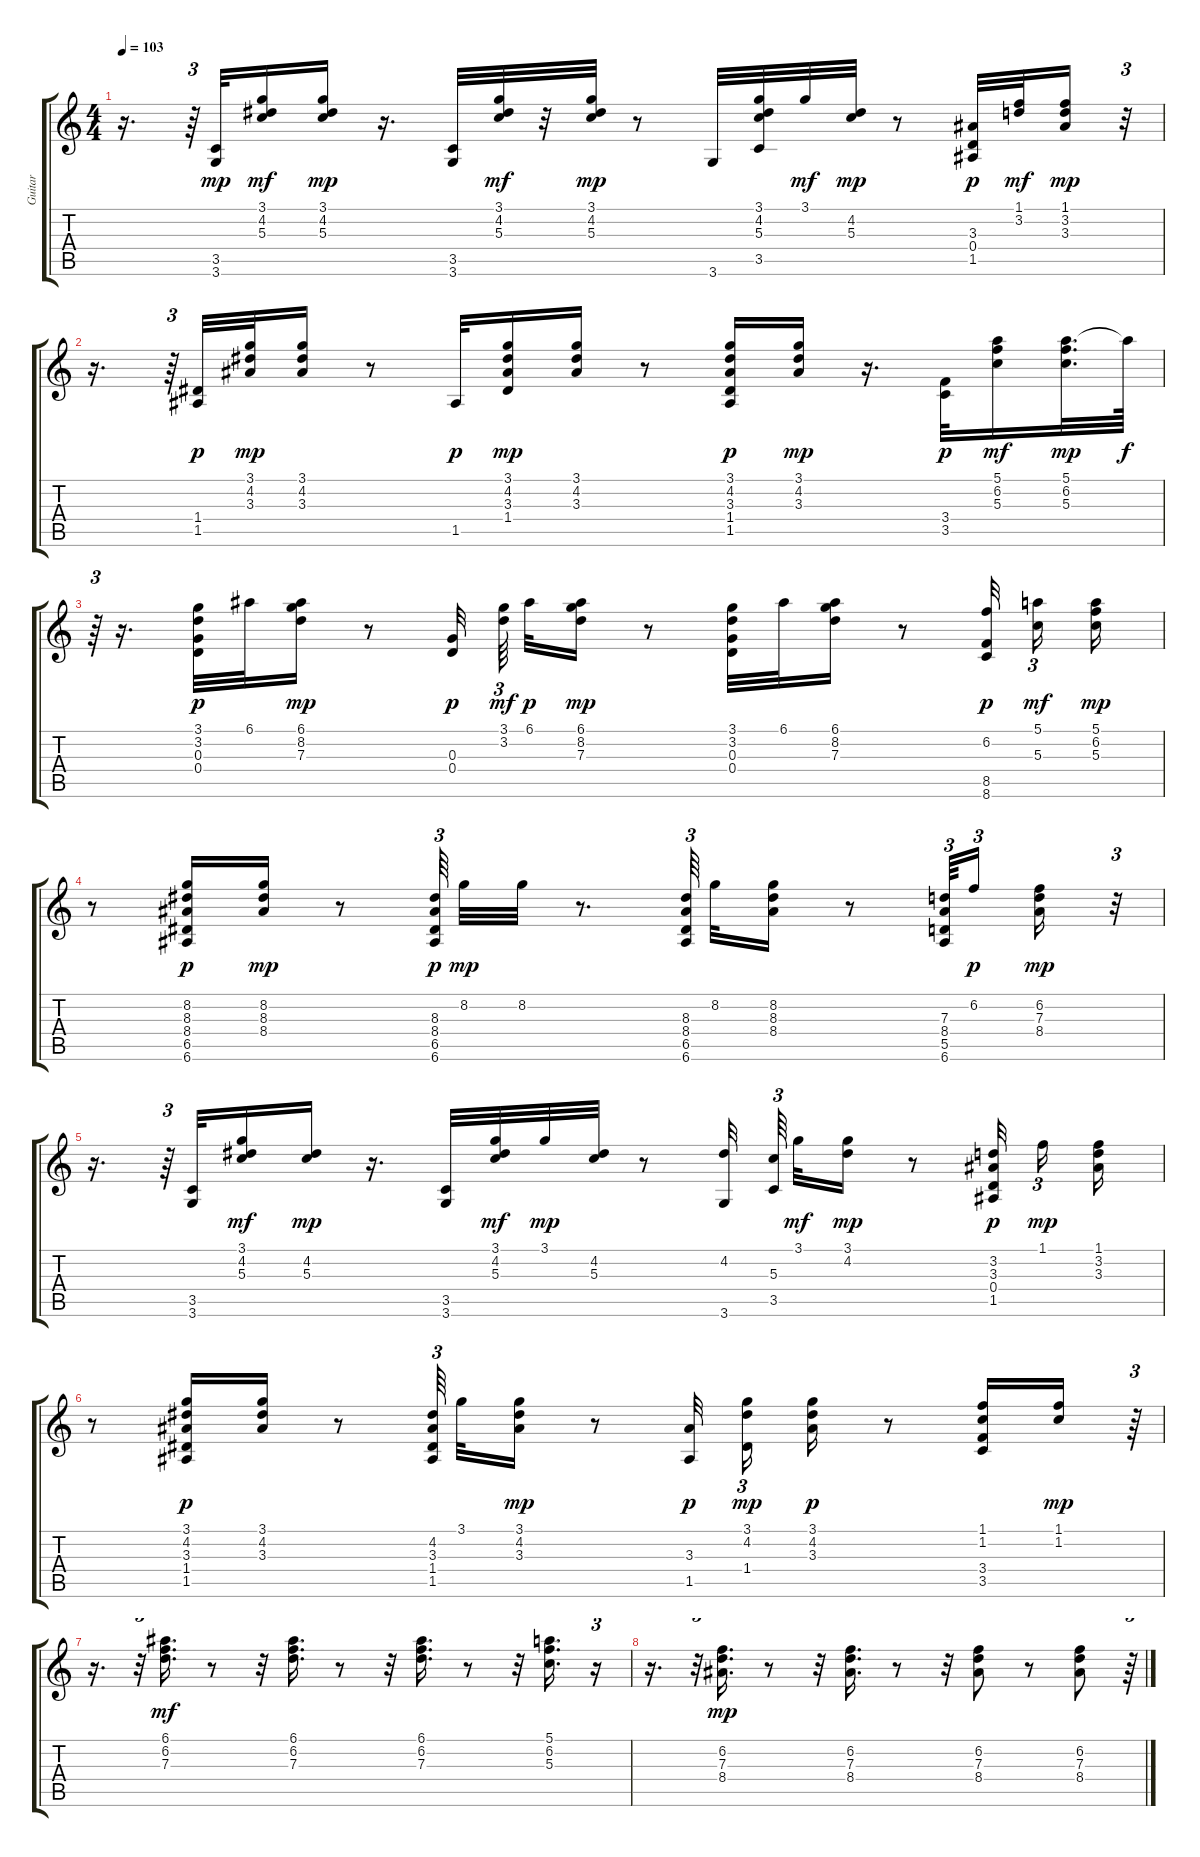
\track ("Guitar" "Guitar") {instrument acousticguitarsteel}
\staff {score tabs}
\tuning (E4 B3 G3 D3 A2 E2) {hide}
\ts (4 4)
\tempo 103
\clef g2
\ks c
r.16{d dy mp} r.64{tu (3 2)} (3.5 3.6).32 (3.1 4.2 5.3).16{dy mf} (3.1 4.2 5.3).16{dy mp} r.16{d} (3.5 3.6).32 (3.1 4.2 5.3).32{dy mf} r.32 (3.1 4.2 5.3).32{dy mp} r.8 3.6.32 (3.1 4.2 5.3 3.5).32 3.1.32{dy mf} (4.2 5.3).32{dy mp} r.8 (3.3 0.4 1.5).32{dy p} (1.1 3.2).32{dy mf} (1.1 3.2 3.3).16{dy mp} r.32{tu (3 2)} |
r.16{d} r.64{tu (3 2)} (1.4 1.5).32{dy p} (3.1 4.2 3.3).32{dy mp} (3.1 4.2 3.3).16 r.8 1.5.32{dy p} (3.1 4.2 3.3 1.4).16{dy mp} (3.1 4.2 3.3).16 r.8 (3.1 4.2 3.3 1.4 1.5).16{dy p} (3.1 4.2 3.3).16{dy mp} r.16{d} (3.4 3.5).32{dy p} (5.1 6.2 5.3).16{dy mf} (5.1 6.2 5.3).32{d dy mp} 5.1{t}.64{dy f} |
r.64{tu (3 2)} r.16{d} (3.1 3.2 0.3 0.4).32{dy p} 6.1.32 (6.1 8.2 7.3).16{dy mp} r.8 (0.3 0.4).32{dy p beam splitsecondary} (3.1 3.2).64{tu (3 2) dy mf beam splitsecondary} 6.1.32{dy p} (6.1 8.2 7.3).16{dy mp} r.8 (3.1 3.2 0.3 0.4).32 6.1.32 (6.1 8.2 7.3).16 r.8 (6.2 8.5 8.6).32{dy p beam splitsecondary} (5.1 5.3).16{tu (3 2) dy mf} (5.1 6.2 5.3).16{dy mp} |
r.8 (8.2 8.3 8.4 6.5 6.6).16{dy p} (8.2 8.3 8.4).16{dy mp} r.8 (8.3 8.4 6.5 6.6).64{tu (3 2) dy p beam splitsecondary} 8.2.32{dy mp} 8.2.32 r.8{d} (8.3 8.4 6.5 6.6).64{tu (3 2) beam splitsecondary} 8.2.32 (8.2 8.3 8.4).16 r.8 (7.3 8.4 5.5 6.6).64{tu (3 2)} 6.2.16{tu (3 2) dy p beam splitsecondary} (6.2 7.3 8.4).16{dy mp} r.32{tu (3 2)} |
r.16{d} r.64{tu (3 2)} (3.5 3.6).32 (3.1 4.2 5.3).16{dy mf} (4.2 5.3).16{dy mp} r.16{d} (3.5 3.6).32 (3.1 4.2 5.3).32{dy mf} 3.1.32{dy mp} (4.2 5.3).32 r.8 (4.2 3.6).32{beam splitsecondary} (5.3 3.5).64{tu (3 2) beam splitsecondary} 3.1.32{dy mf} (3.1 4.2).16{dy mp} r.8 (3.2 3.3 0.4 1.5).32{dy p beam splitsecondary} 1.1.16{tu (3 2) dy mp} (1.1 3.2 3.3).16 |
r.8 (3.1 4.2 3.3 1.4 1.5).16{dy p} (3.1 4.2 3.3).16 r.8 (4.2 3.3 1.4 1.5).64{tu (3 2) beam splitsecondary} 3.1.32 (3.1 4.2 3.3).16{dy mp} r.8 (3.3 1.5).32{dy p beam splitsecondary} (3.1 4.2 1.4).16{tu (3 2) dy mp} (3.1 4.2 3.3).16{dy p} r.8 (1.1 1.2 3.4 3.5).16 (1.1 1.2).16{dy mp} r.64{tu (3 2)} |
r.16{d} r.32{tu (3 2)} (6.1 6.2 7.3).16{d dy mf} r.8 r.32 (6.1 6.2 7.3).16{d} r.8 r.32 (6.1 6.2 7.3).16{d} r.8 r.32 (5.1 6.2 5.3).16{d} r.16{tu (3 2)} |
r.16{d} r.32{tu (3 2)} (6.2 7.3 8.4).16{d dy mp} r.8 r.32 (6.2 7.3 8.4).16{d} r.8 r.32 (6.2 7.3 8.4).8 r.8 (6.2 7.3 8.4).8 r.64{tu (3 2)}
